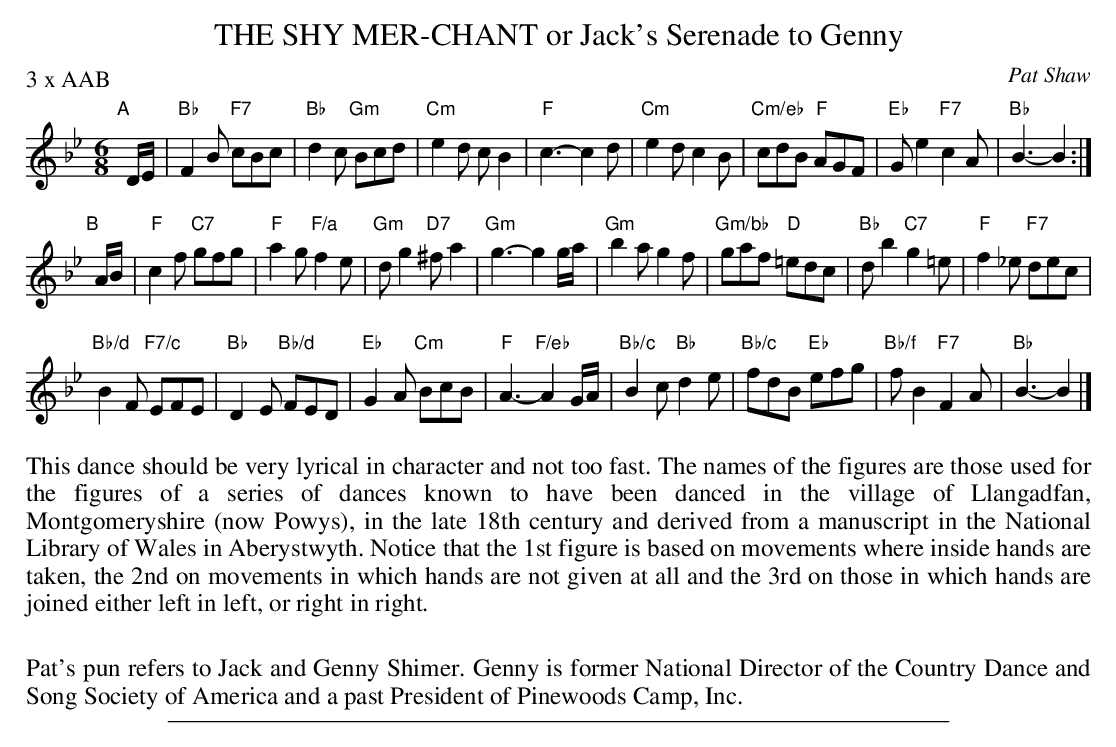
X:1
T: THE SHY MER-CHANT or Jack's Serenade to Genny
C: Pat Shaw
M: 6/8
L: 1/8
P: 3 x AAB
K: Bb
"A"[|]\
D/E/ |\
"Bb"F2B "F7"cBc | "Bb"d2c "Gm"Bcd | "Cm"e2d cB2 | "F"c3- c2d |\
"Cm"e2d c2B | "Cm/eb"cdB "F"AGF | "Eb"Ge2 "F7"c2A | "Bb"B3- B2 :|
"B"[|]\
A/B/ |\
"F"c2f "C7"gfg | "F"a2g "F/a"f2e | "Gm"dg2 "D7"^fa2 | "Gm"g3- g2g/a/ |\
"Gm"b2a g2f | "Gm/bb"gaf "D"=edc | "Bb"db2 "C7"g2=e | "F"f2_e "F7"dec |
"Bb/d"B2F "F7/c"EFE | "Bb"D2E "Bb/d"FED | "Eb"G2A "Cm"BcB | "F"A3- "F/eb"A2G/A/ |\
"Bb/c"B2c "Bb"d2e | "Bb/c"fdB "Eb"efg | "Bb/f"fB2 "F7"F2A | "Bb"B3- B2 |]
%%begintext align
This dance should be very lyrical in character and not too fast.  The names of the figures are
those used for the figures of a series of dances known to have been danced in the village of
Llangadfan, Montgomeryshire (now Powys), in the late 18th century and derived from a manuscript
in the National Library of Wales in Aberystwyth.  Notice that the 1st figure is based on movements
where inside hands are taken, the 2nd on movements in which hands are not given at all and the 3rd
on those in which hands are joined either left in left, or right in right.

Pat's pun refers to Jack and Genny Shimer.  Genny is former National Director of the Country
Dance and Song Society of America and a past President of Pinewoods Camp, Inc.
